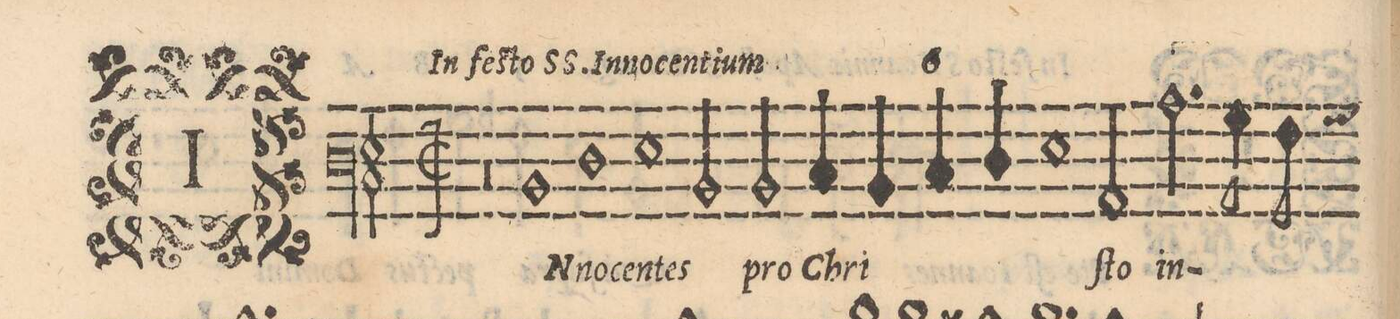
**kern	**text
*I"BASSO	*
*clefF3	*
*k[]	*
*met(C|)	*
*M2/1	*
0r	.
=2-	=2-
1D	IN-
1F	-no-
=3-	=3-
1G	-cen-
2D/	-tes
2D/	pro
=4-	=4-
4E/	Chri-
4D/	.
4E/	.
4F/	.
1G	.
=5-	=5-
2C/	-ſto
2.c\	in-
8B\	.
*custos:	*
8A\	.
*-	*-
